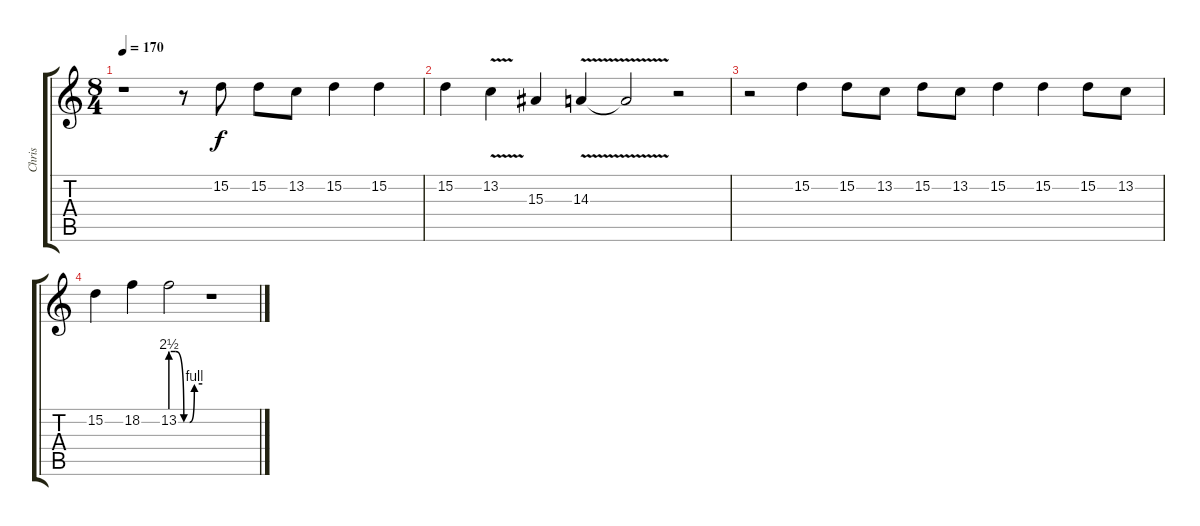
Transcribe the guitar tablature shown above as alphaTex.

\track ("Chris" "Chris") {instrument lead2sawtooth}
\staff {score tabs}
\tuning (E4 B3 G3 D3 A2 E2) {hide}
\ts (8 4)
\tempo 170
\clef g2
\ks c
r.1{dy f} r.8 15.2.8 15.2.8 13.2.8 15.2.4 15.2.4 |
15.2.4 13.2{v}.4 15.3.4 14.3{v}.4 14.3{t}.2 r.2 |
r.2 15.2.4 15.2.8 13.2.8 15.2.8 13.2.8 15.2.4 15.2.4 15.2.8 13.2.8 |
15.2.4 18.2.4 13.2{be (custom 0 10 9 10 25 0 36 0 45 4 60 4)}.2 r.1
